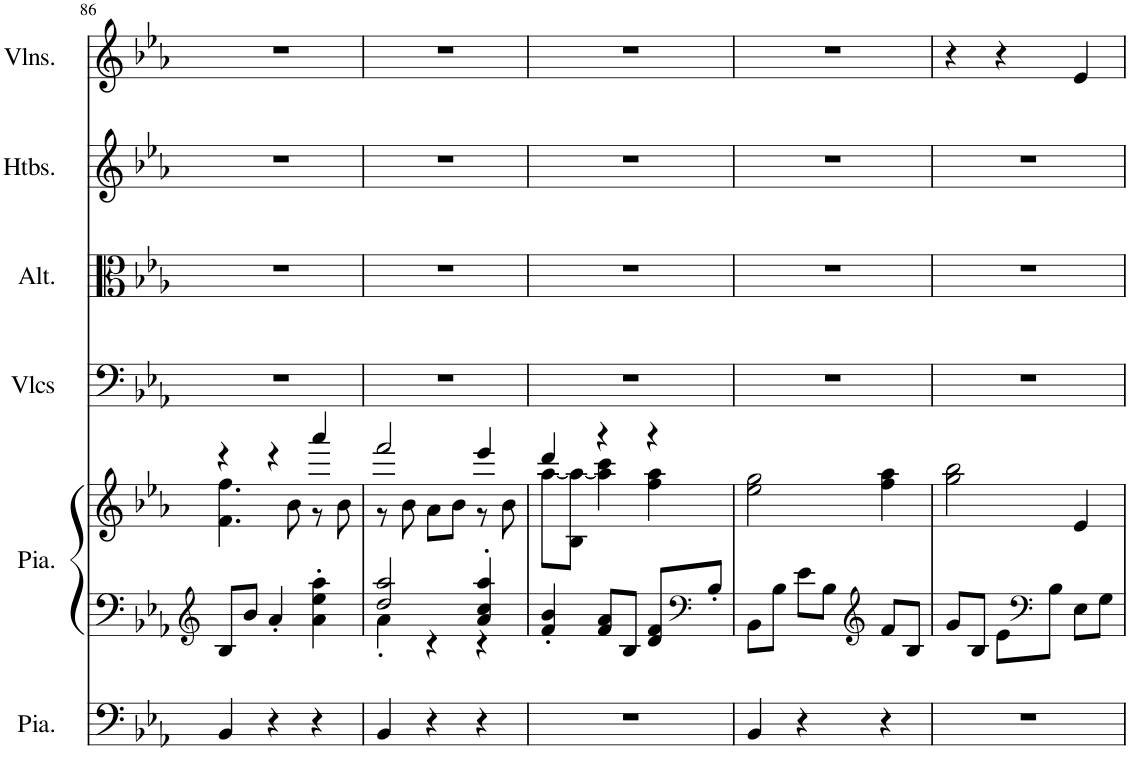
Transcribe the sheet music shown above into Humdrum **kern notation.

**kern	**kern	**kern	**kern	**kern	**kern	**kern
*part6	*part5	*part5	*part4	*part3	*part2	*part1
*staff7	*staff6	*staff5	*staff4	*staff3	*staff2	*staff1
*I"Piano, Pedals	*I"Piano, Organ	*	*I"Violoncelles, Bass	*I"Altos, Tenor	*I"Hautbois, Alto	*I"Violons, Soprano
*I'Pia.	*I'Pia.	*	*I'Vlcs	*I'Alt.	*I'Htbs.	*I'Vlns.
!!LO:PB:g=z
*clefF4	*clefG2	*clefG2	*clefF4	*clefC3	*clefG2	*clefG2
*k[b-e-a-]	*k[b-e-a-]	*k[b-e-a-]	*k[b-e-a-]	*k[b-e-a-]	*k[b-e-a-]	*k[b-e-a-]
*M3/4	*M3/4	*M3/4	*M3/4	*M3/4	*M3/4	*M3/4
=86	=86	=86	=86	=86	=86	=86
*	*	*^	*	*	*	*
4BB-/	8B-/L	4r	4.f\ 4.ff\	2.r	2.r	2.r	2.r
.	8b-/J	.	.	.	.	.	.
4r	4a-'/	4r	.	.	.	.	.
.	.	.	8b-\	.	.	.	.
4r	4a-\' 4ee-\' 4aa-\'	4aaa-/	8r	.	.	.	.
.	.	.	8b-\	.	.	.	.
=87	=87	=87	=87	=87	=87	=87	=87
*	*^	*	*	*	*	*	*
4BB-/	2dd/ 2aa-/	4a-'\	2fff/	8r	2.r	2.r	2.r	2.r
.	.	.	.	8b-\	.	.	.	.
4r	.	4r	.	8a-\L	.	.	.	.
.	.	.	.	8b-\J	.	.	.	.
4r	4a-/' 4cc/' 4aa-/'	4r	4eee-/	8r	.	.	.	.
.	.	.	.	8b-\	.	.	.	.
*	*v	*v	*	*	*	*	*	*
=88	=88	=88	=88	=88	=88	=88	=88
2.r	4f/' 4b-/'	4ddd/	[8aa-\L	2.r	2.r	2.r	2.r
.	.	.	8B-\ 8aa-\_J	.	.	.	.
.	8f/ 8a-/L	4r	4aa-\] 4ccc\	.	.	.	.
.	8B-/J	.	.	.	.	.	.
.	8d/ 8f/L	4r	4ff\ 4aa-\	.	.	.	.
*	*clefF4	*	*	*	*	*	*
.	8B-'/J	.	.	.	.	.	.
*	*	*v	*v	*	*	*	*
=89	=89	=89	=89	=89	=89	=89
4BB-/	8BB-\L	2ee-\ 2gg\	2.r	2.r	2.r	2.r
.	8B-\J	.	.	.	.	.
4r	8e-\L	.	.	.	.	.
.	8B-\J	.	.	.	.	.
*	*clefG2	*	*	*	*	*
4r	8f/L	4ff\ 4aa-\	.	.	.	.
.	8B-/J	.	.	.	.	.
=90	=90	=90	=90	=90	=90	=90
2.r	8g/L	2gg\ 2bb-\	2.r	2.r	2.r	4r
.	8B-/J	.	.	.	.	.
.	8e-\L	.	.	.	.	4r
*	*clefF4	*	*	*	*	*
.	8B-\J	.	.	.	.	.
.	8E-\L	4e-/	.	.	.	4e-/
.	8G\J	.	.	.	.	.
=	=	=	=	=	=	=
*-	*-	*-	*-	*-	*-	*-
